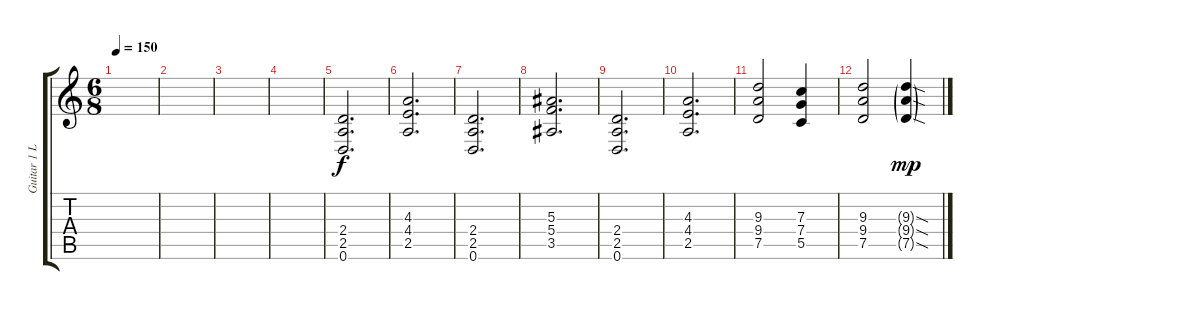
\track ("Guitar 1 Left" "Guitar 1 L") {instrument distortionguitar}
\staff {score tabs}
\tuning (D4 A3 F3 C3 G2 D2) {hide}
\ts (6 8)
\tempo 150
\clef g2
\ks c
|
|
|
|
(2.4 2.5 0.6).2{d dy f} |
(4.3 4.4 2.5).2{d} |
(2.4 2.5 0.6).2{d} |
(5.3 5.4 3.5).2{d} |
(2.4 2.5 0.6).2{d} |
(4.3 4.4 2.5).2{d} |
(9.3 9.4 7.5).2 (7.3 7.4 5.5).4 |
(9.3 9.4 7.5).2 (9.3{sod g} 9.4{sod g} 7.5{sod g}).4{dy mp}
